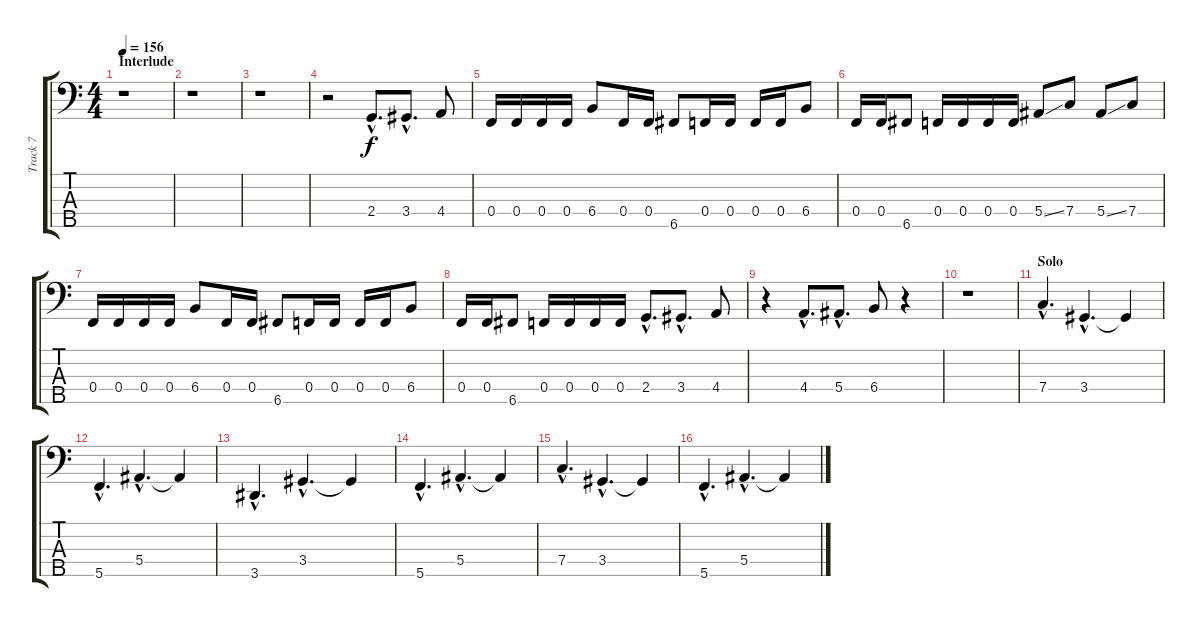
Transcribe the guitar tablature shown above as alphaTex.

\track ("Track 7" "Track 7") {instrument electricbasspick}
\staff {score tabs}
\tuning (Ab2 Eb2 Bb1 F1 C1) {hide}
\ts (4 4)
\section ("" "Interlude")
\tempo 156
\clef f4
\ks c
r.1{dy f} |
r.1 |
r.1 |
r.2 2.4{hac}.8{d} 3.4{hac}.8{d} 4.4.8 |
0.4.16 0.4.16 0.4.16 0.4.16 6.4.8 0.4.16 0.4.16 6.5.8 0.4.16 0.4.16 0.4.16 0.4.16 6.4.8 |
0.4.16 0.4.16 6.5.8 0.4.16 0.4.16 0.4.16 0.4.16 5.4{ss}.8 7.4.8 5.4{ss}.8 7.4.8 |
0.4.16 0.4.16 0.4.16 0.4.16 6.4.8 0.4.16 0.4.16 6.5.8 0.4.16 0.4.16 0.4.16 0.4.16 6.4.8 |
0.4.16 0.4.16 6.5.8 0.4.16 0.4.16 0.4.16 0.4.16 2.4{hac}.8{d} 3.4{hac}.8{d} 4.4.8 |
r.4 4.4{hac}.8{d} 5.4{hac}.8{d} 6.4.8 r.4 |
r.1 |
\section ("" "Solo")
7.4{hac}.4{d} 3.4{hac}.4{d} 3.4{t}.4 |
5.5{hac}.4{d} 5.4{hac}.4{d} 5.4{t}.4 |
3.5{hac}.4{d} 3.4{hac}.4{d} 3.4{t}.4 |
5.5{hac}.4{d} 5.4{hac}.4{d} 5.4{t}.4 |
7.4{hac}.4{d} 3.4{hac}.4{d} 3.4{t}.4 |
5.5{hac}.4{d} 5.4{hac}.4{d} 5.4{t}.4
